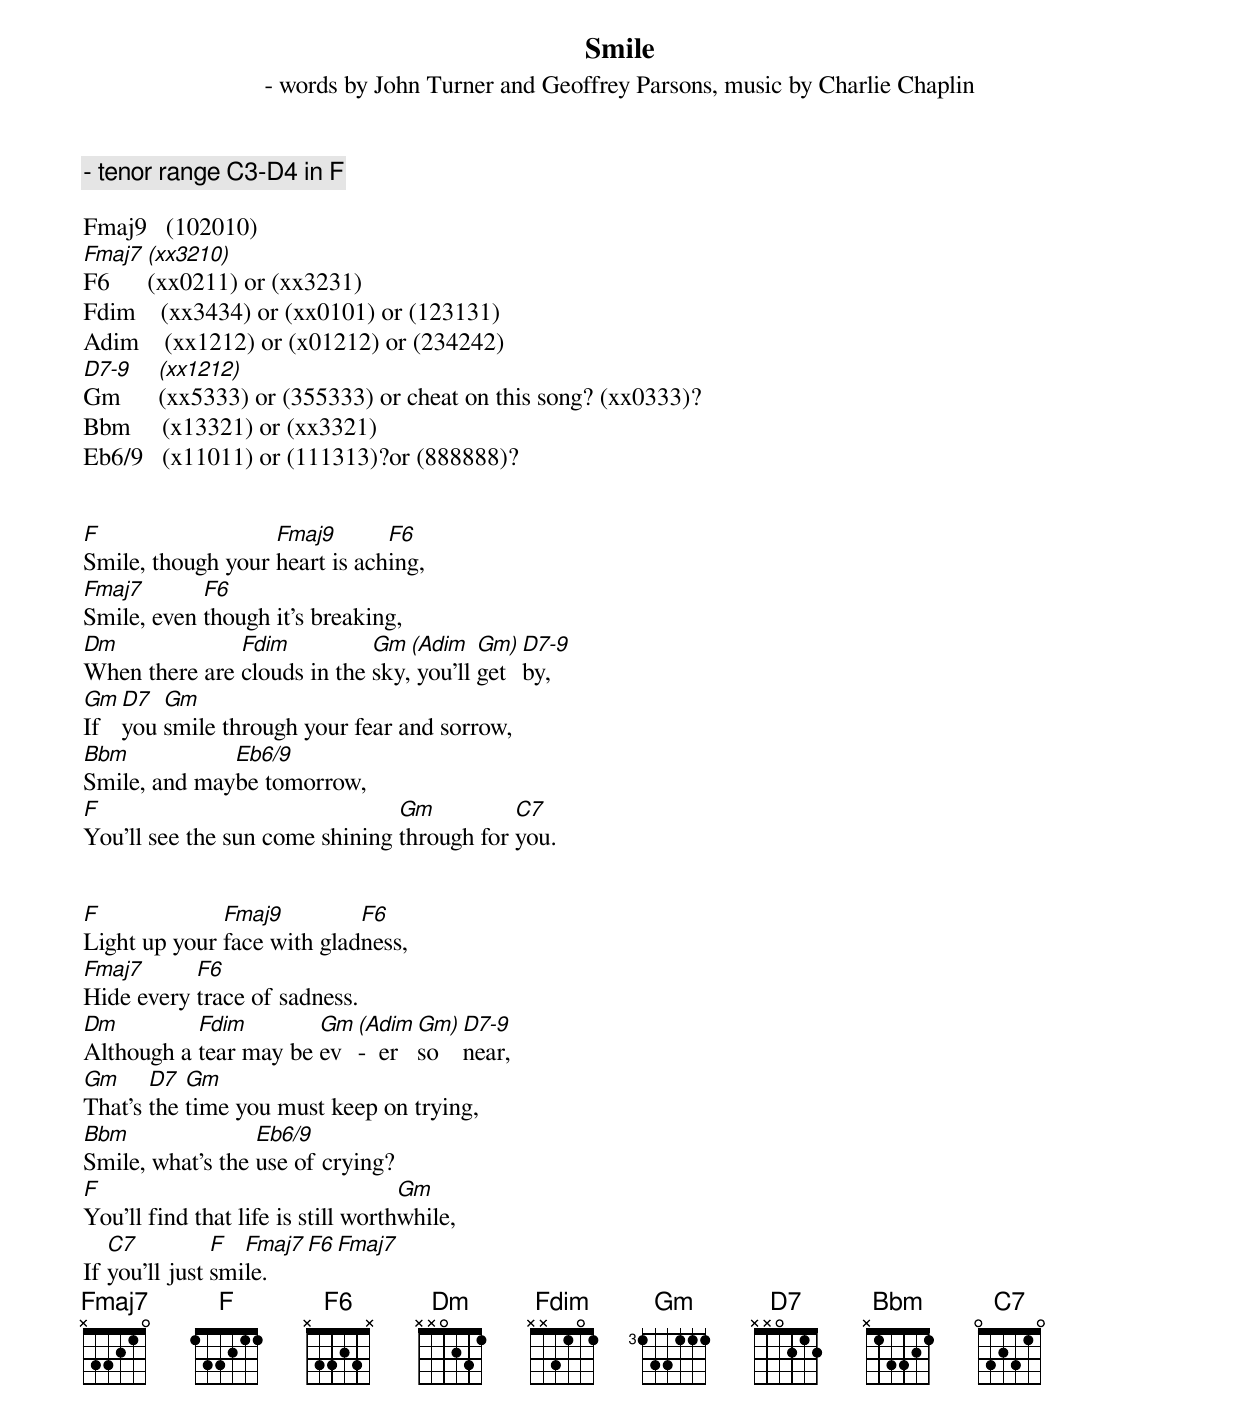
Smile
 - words by John Turner and Geoffrey Parsons, music by Charlie Chaplin
 - tenor range C3-D4 in F

Fmaj9   (102010)
Fmaj7   (xx3210)
F6      (xx0211) or (xx3231)
Fdim    (xx3434) or (xx0101) or (123131)
Adim    (xx1212) or (x01212) or (234242)
D7-9    (xx1212)
Gm      (xx5333) or (355333) or cheat on this song? (xx0333)?
Bbm     (x13321) or (xx3321)
Eb6/9   (x11011) or (111313)?or (888888)?


F                  Fmaj9       F6
Smile, though your heart is aching,
Fmaj7       F6
Smile, even though it's breaking,
Dm             Fdim          Gm  (Adim   Gm) D7-9
When there are clouds in the sky, you'll get by,
Gm D7  Gm
If you smile through your fear and sorrow,
Bbm           Eb6/9
Smile, and maybe tomorrow,
F                               Gm          C7
You'll see the sun come shining through for you.


F             Fmaj9         F6
Light up your face with gladness,
Fmaj7      F6
Hide every trace of sadness.
Dm         Fdim        Gm (Adim Gm) D7-9
Although a tear may be ev -  er so  near,
Gm     D7  Gm
That's the time you must keep on trying,
Bbm               Eb6/9
Smile, what's the use of crying?
F                                   Gm
You'll find that life is still worthwhile,
   C7          F  Fmaj7  F6  Fmaj7
If you'll just smile.
